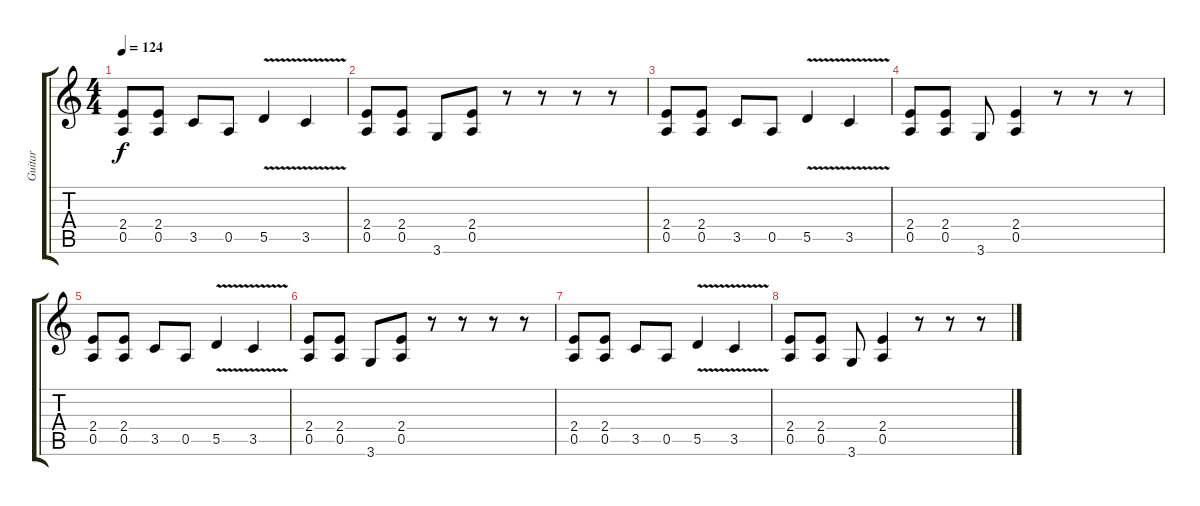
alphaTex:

\track ("Guitar" "Guitar") {instrument distortionguitar}
\staff {score tabs}
\tuning (E4 B3 G3 D3 A2 E2) {hide}
\ts (4 4)
\tempo 124
\clef g2
\ks c
(2.4 0.5).8{dy f} (2.4 0.5).8 3.5.8 0.5.8 5.5{v}.4 3.5{v}.4 |
(2.4 0.5).8 (2.4 0.5).8 3.6.8 (2.4 0.5).8 r.8 r.8 r.8 r.8 |
(2.4 0.5).8 (2.4 0.5).8 3.5.8 0.5.8 5.5{v}.4 3.5{v}.4 |
(2.4 0.5).8 (2.4 0.5).8 3.6.8 (2.4 0.5).4 r.8 r.8 r.8 |
(2.4 0.5).8 (2.4 0.5).8 3.5.8 0.5.8 5.5{v}.4 3.5{v}.4 |
(2.4 0.5).8 (2.4 0.5).8 3.6.8 (2.4 0.5).8 r.8 r.8 r.8 r.8 |
(2.4 0.5).8 (2.4 0.5).8 3.5.8 0.5.8 5.5{v}.4 3.5{v}.4 |
(2.4 0.5).8 (2.4 0.5).8 3.6.8 (2.4 0.5).4 r.8 r.8 r.8
